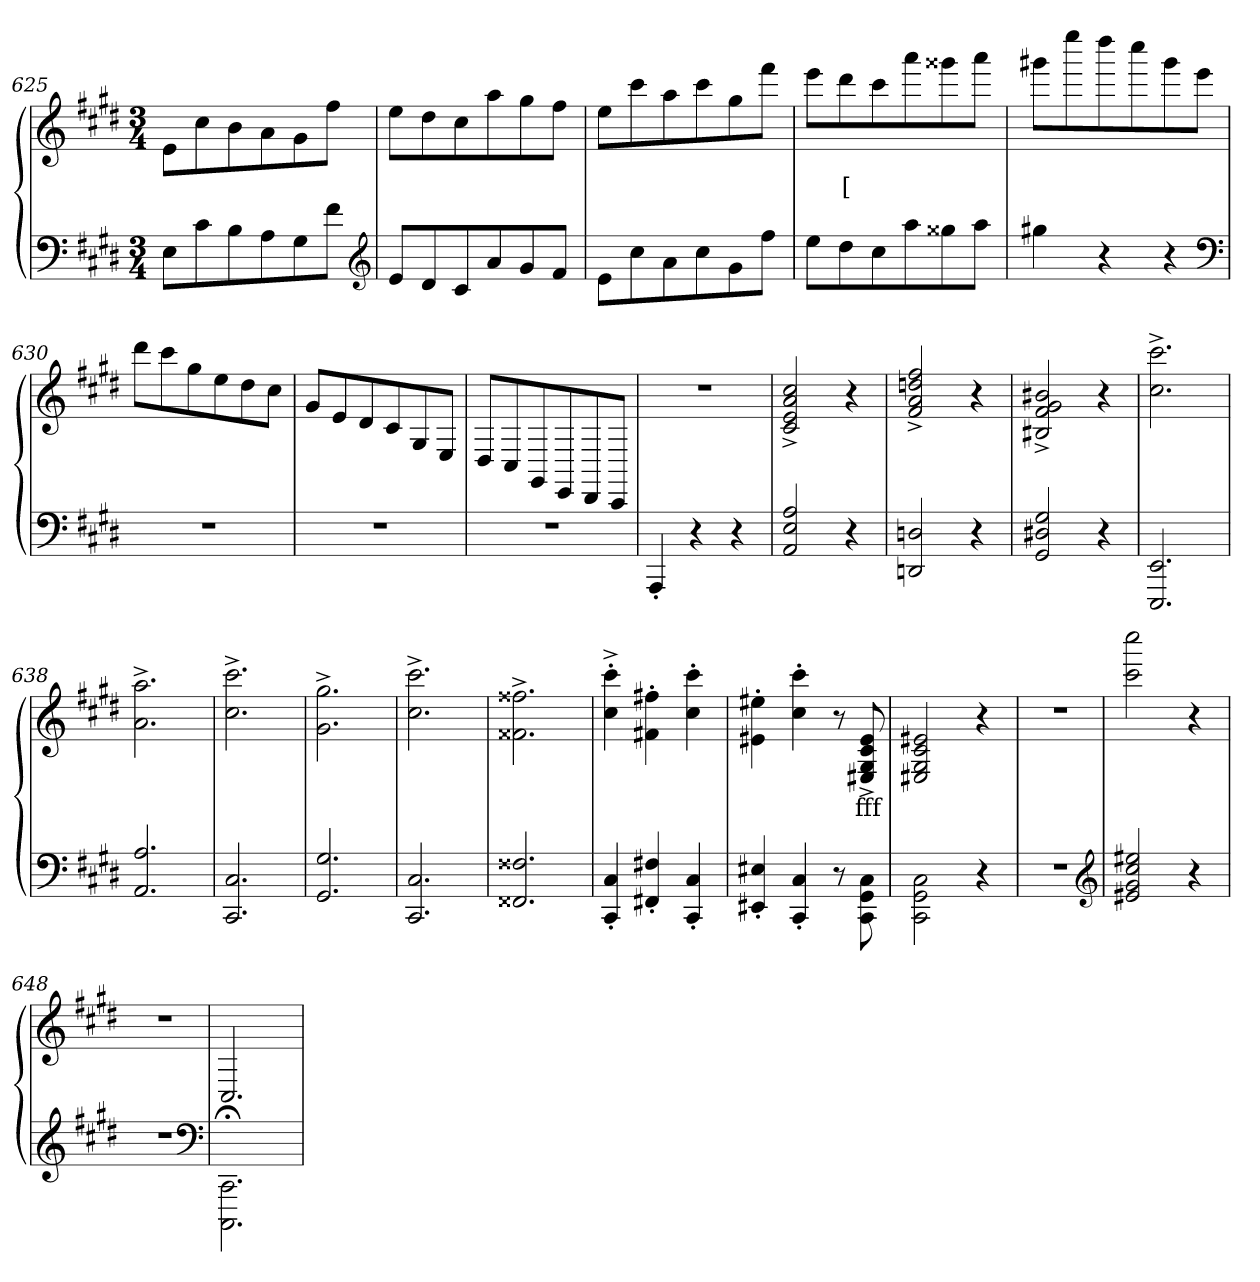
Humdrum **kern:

**kern	**kern	**text
*part2	*part1	*part1
*staff2	*staff1	*staff1
*clefF4	*clefG2	*
*k[f#c#g#d#]	*k[f#c#g#d#]	*
*M3/4	*M3/4	*
=625	=625	=625
8E\L	8eL	.
8c#	8cc#	.
8B	8b	.
8A	8a	.
8G#	8g#	.
8f#J	8ff#J	.
*clefG2	*	*
=626	=626	=626
8eL	8eeL	.
8d#	8dd#	.
8c#	8cc#	.
8a	8aa	.
8g#	8gg#	.
8f#J	8ff#J	.
=627	=627	=627
8e\L	8eeL	.
8cc#	8ccc#	.
8a	8aa	.
8cc#	8ccc#	.
8g#	8gg#	.
8ff#J	8fff#J	.
=628	=628	=628
8eeL	8eeeL	.
8dd#	8ddd#	[
8cc#	8ccc#	.
8aa	8aaa	.
8gg##X	8ggg##X	.
8aaJ	8aaaJ	.
=629	=629	=629
4gg#X	8ggg#XL	.
.	8eeee	.
4r	8dddd#	.
.	8cccc#	.
4r	8ggg#	.
.	8eeeJ	.
*clefF4	*	*
=630	=630	=630
2.r	8ddd#L	.
.	8ccc#	.
.	8gg#	.
.	8ee	.
.	8dd#	.
.	8cc#J	.
=631	=631	=631
2.r	8g#L	.
.	8e	.
.	8d#	.
.	8c#	.
.	8G#	.
.	8EJ	.
=632	=632	=632
2.r	8D#L	.
.	8C#	.
.	8GG#	.
.	8EE	.
.	8DD#	.
.	8CC#J	.
=633	=633	=633
4AAA'>	2.r	.
4r	.	.
4r	.	.
=634	=634	=634
2A/ 2E/ 2AA/	2cc#^> 2a^> 2e^> 2c#^>	.
4r	4r	.
=635	=635	=635
2Dn 2DDn	2ff#/^> 2ddn/^> 2a/^> 2f#/^>	.
4r	4r	.
=636	=636	=636
2G# 2D#X 2GG#	2b#X^> 2g#^> 2f#^> 2B#X^>	.
4r	4r	.
=637	=637	=637
2.EE 2.EEE	2.ccc#^> 2.cc#^>	.
=638	=638	=638
2.A/ 2.AA/	2.aa^> 2.a^>	.
=639	=639	=639
2.C# 2.CC#	2.ccc#^> 2.cc#^>	.
=640	=640	=640
2.G# 2.GG#	2.gg#^> 2.g#^>	.
=641	=641	=641
2.C# 2.CC#	2.ccc#^> 2.cc#^>	.
=642	=642	=642
2.F##X 2.FF##X	2.ff##X^> 2.f##X^>	.
=643	=643	=643
4C#'> 4CC#'>	4ccc#'>^> 4cc#'>^>	.
4F#X'> 4FF#X'>	4ff#X'> 4f#X'>	.
4C#'> 4CC#'>	4ccc#'> 4cc#'>	.
=644	=644	=644
4E#X'> 4EE#X'>	4ee#X\'> 4e#X\'>	.
4C#'> 4CC#'>	4ccc#'> 4cc#'>	.
8r	8r	.
8C#\ 8GG#\ 8CC#\	8e#^> 8c#^> 8G#^> 8E#^>	fff
=645	=645	=645
2C#\ 2GG#\ 2CC#\	2e#X 2c# 2G# 2E#X	.
4r	4r	.
=646	=646	=646
2.r	2.r	.
*clefG2	*	*
=647	=647	=647
2ee#X 2cc# 2g# 2e#X	2cccc#\ 2ccc#\	.
4r	4r	.
=648	=648	=648
2.r	2.r	.
*clefF4	*	*
=649	=649	=649
2.CC#\;< 2.CCC#\;<	2.C#	.
=	=	=
*-	*-	*-
